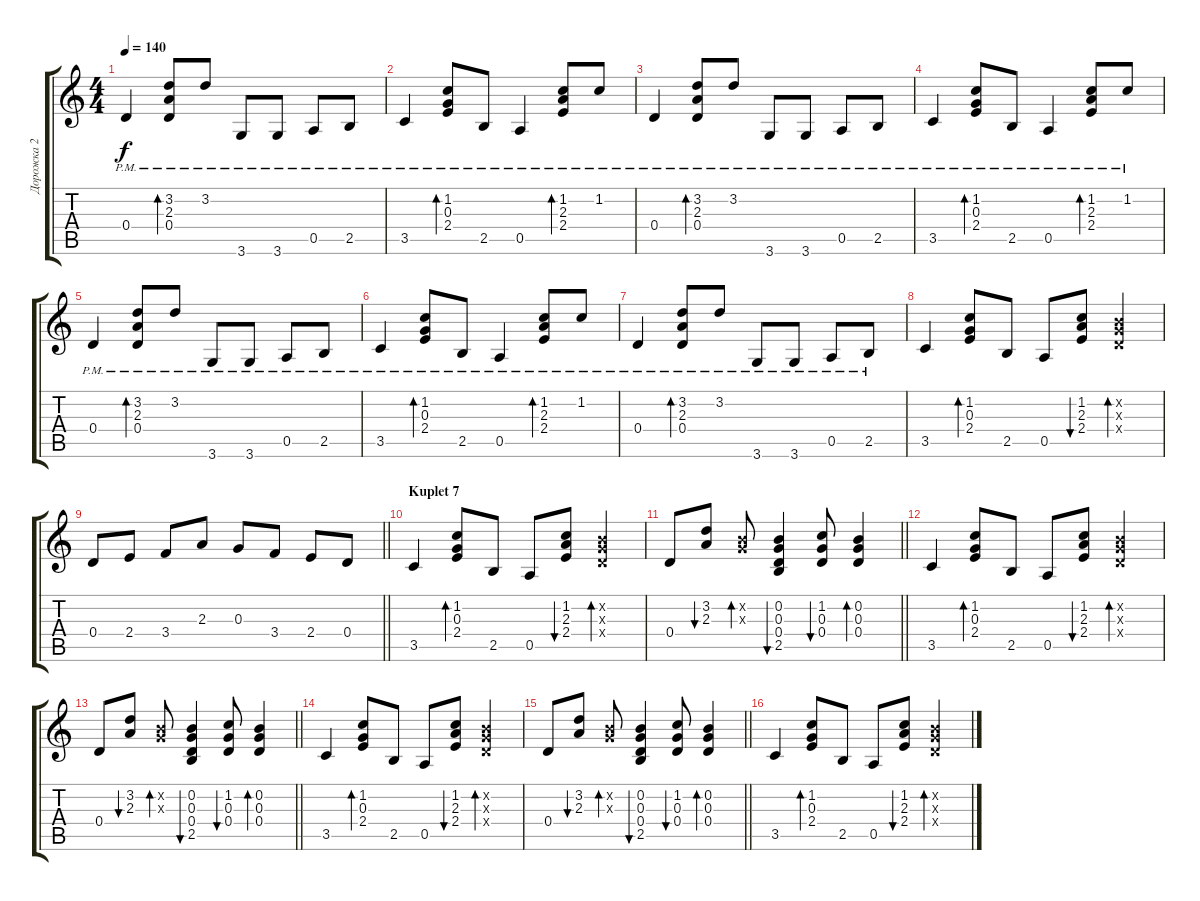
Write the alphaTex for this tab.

\track ("Дорожка 2" "Дорожка 2") {instrument acousticguitarsteel}
\staff {score tabs}
\tuning (E4 B3 G3 D3 A2 E2) {hide}
\ts (4 4)
\tempo 140
\clef g2
\ks c
0.4{pm}.4{dy f} (3.2{pm} 2.3{pm} 0.4{pm}).8{bd 60} 3.2{pm}.8 3.6{pm}.8 3.6{pm}.8 0.5{pm}.8 2.5{pm}.8 |
3.5{pm}.4 (1.2{pm} 0.3{pm} 2.4{pm}).8{bd 60} 2.5{pm}.8 0.5{pm}.4 (1.2{pm} 2.3{pm} 2.4{pm}).8{bd 60} 1.2{pm}.8 |
0.4{pm}.4 (3.2{pm} 2.3{pm} 0.4{pm}).8{bd 60} 3.2{pm}.8 3.6{pm}.8 3.6{pm}.8 0.5{pm}.8 2.5{pm}.8 |
3.5{pm}.4 (1.2{pm} 0.3{pm} 2.4{pm}).8{bd 60} 2.5{pm}.8 0.5{pm}.4 (1.2{pm} 2.3{pm} 2.4{pm}).8{bd 60} 1.2{pm}.8 |
0.4{pm}.4 (3.2{pm} 2.3{pm} 0.4{pm}).8{bd 60} 3.2{pm}.8 3.6{pm}.8 3.6{pm}.8 0.5{pm}.8 2.5{pm}.8 |
3.5{pm}.4 (1.2{pm} 0.3{pm} 2.4{pm}).8{bd 60} 2.5{pm}.8 0.5{pm}.4 (1.2{pm} 2.3{pm} 2.4{pm}).8{bd 60} 1.2{pm}.8 |
0.4{pm}.4 (3.2{pm} 2.3{pm} 0.4{pm}).8{bd 60} 3.2{pm}.8 3.6{pm}.8 3.6{pm}.8 0.5{pm}.8 2.5{pm}.8 |
3.5.4 (1.2 0.3 2.4).8{bd 60} 2.5.8 0.5.8 (1.2 2.3 2.4).8{bu 60} (0.2{x} 0.3{x} 0.4{x}).4{bd 60} |
\barLineRight lightlight
0.4.8 2.4.8 3.4.8 2.3.8 0.3.8 3.4.8 2.4.8 0.4.8 |
\section ("" "Kuplet 7")
3.5.4 (1.2 0.3 2.4).8{bd 60} 2.5.8 0.5.8 (1.2 2.3 2.4).8{bu 60} (0.2{x} 0.3{x} 0.4{x}).4{bd 60} |
\barLineRight lightlight
0.4.8 (3.2 2.3).8{bu 60} (0.2{x} 0.3{x}).8{bd 60} (0.2 0.3 0.4 2.5).4{bu 60} (1.2 0.3 0.4).8{bu 60} (0.2 0.3 0.4).4{bd 60} |
3.5.4 (1.2 0.3 2.4).8{bd 60} 2.5.8 0.5.8 (1.2 2.3 2.4).8{bu 60} (0.2{x} 0.3{x} 0.4{x}).4{bd 60} |
\barLineRight lightlight
0.4.8 (3.2 2.3).8{bu 60} (0.2{x} 0.3{x}).8{bd 60} (0.2 0.3 0.4 2.5).4{bu 60} (1.2 0.3 0.4).8{bu 60} (0.2 0.3 0.4).4{bd 60} |
3.5.4 (1.2 0.3 2.4).8{bd 60} 2.5.8 0.5.8 (1.2 2.3 2.4).8{bu 60} (0.2{x} 0.3{x} 0.4{x}).4{bd 60} |
\barLineRight lightlight
0.4.8 (3.2 2.3).8{bu 60} (0.2{x} 0.3{x}).8{bd 60} (0.2 0.3 0.4 2.5).4{bu 60} (1.2 0.3 0.4).8{bu 60} (0.2 0.3 0.4).4{bd 60} |
3.5.4 (1.2 0.3 2.4).8{bd 60} 2.5.8 0.5.8 (1.2 2.3 2.4).8{bu 60} (0.2{x} 0.3{x} 0.4{x}).4{bd 60}
